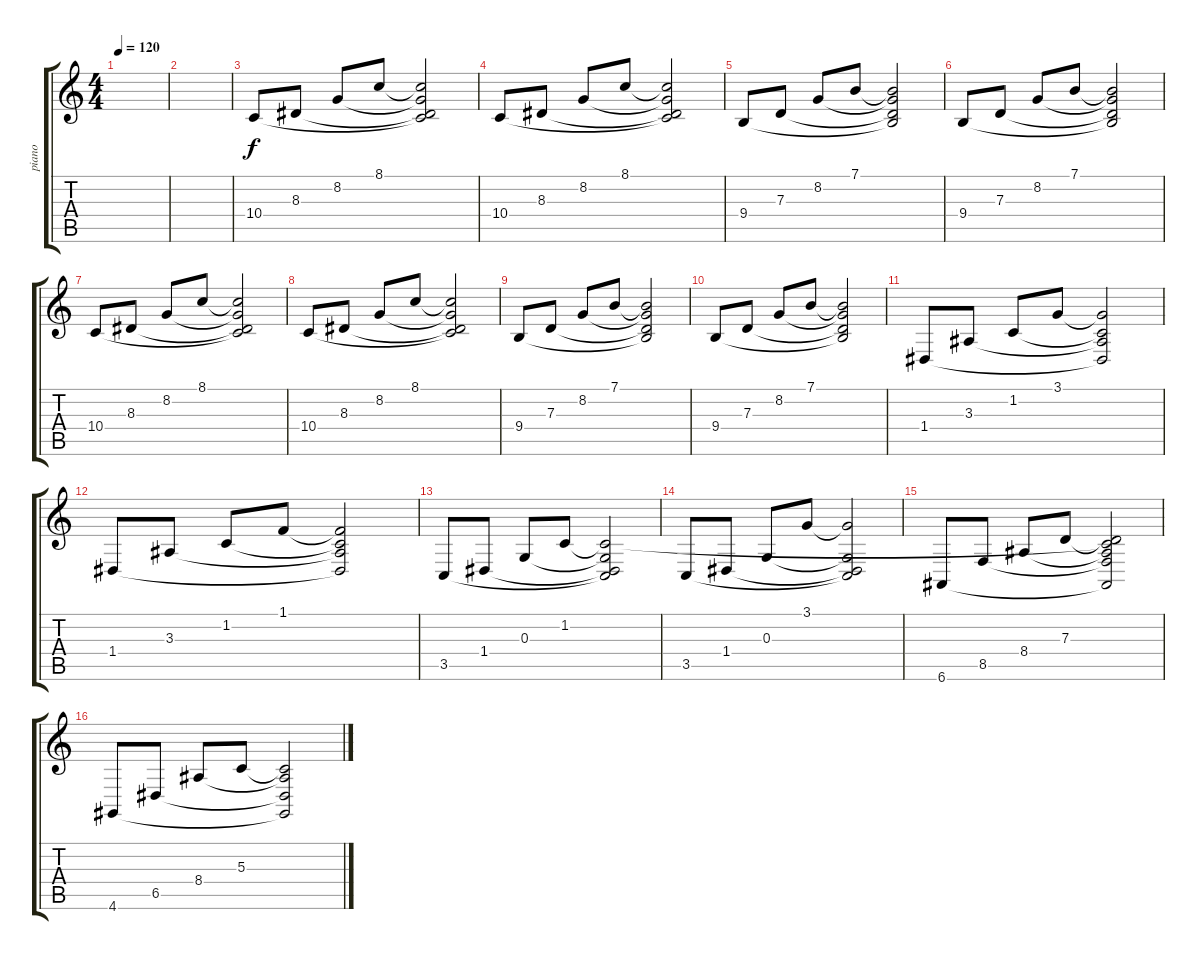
\track ("piano" "piano") {instrument acousticgrandpiano}
\staff {score tabs}
\tuning (E4 B3 G3 D3 A2 E2) {hide}
\ts (4 4)
\tempo 120
\clef g2
\ks c
|
|
10.4.8 8.3.8 8.2.8 8.1.8 (8.1{t} 8.2{t} 8.3{t} 10.4{t}).2 |
10.4.8 8.3.8 8.2.8 8.1.8 (8.1{t} 8.2{t} 8.3{t} 10.4{t}).2 |
9.4.8 7.3.8 8.2.8 7.1.8 (7.1{t} 8.2{t} 7.3{t} 9.4{t}).2 |
9.4.8 7.3.8 8.2.8 7.1.8 (7.1{t} 8.2{t} 7.3{t} 9.4{t}).2 |
10.4.8 8.3.8 8.2.8 8.1.8 (8.1{t} 8.2{t} 8.3{t} 10.4{t}).2 |
10.4.8 8.3.8 8.2.8 8.1.8 (8.1{t} 8.2{t} 8.3{t} 10.4{t}).2 |
9.4.8 7.3.8 8.2.8 7.1.8 (7.1{t} 8.2{t} 7.3{t} 9.4{t}).2 |
9.4.8 7.3.8 8.2.8 7.1.8 (7.1{t} 8.2{t} 7.3{t} 9.4{t}).2 |
1.4.8 3.3.8 1.2.8 3.1.8 (3.1{t} 1.2{t} 3.3{t} 1.4{t}).2 |
1.4.8 3.3.8 1.2.8 1.1.8 (1.1{t} 1.2{t} 3.3{t} 1.4{t}).2 |
3.5.8 1.4.8 0.3.8 1.2.8 (1.2{t} 0.3{t} 1.4{t} 3.5{t}).2 |
3.5.8 1.4.8 0.3.8 3.1.8 (3.1{t} 0.3{t} 1.4{t} 3.5{t}).2 |
6.6.8 8.5.8 8.4.8 7.3.8 (1.2{t} 7.3{t} 8.4{t} 8.5{t} 6.6{t}).2 |
4.6.8 6.5.8 8.4.8 5.3.8 (5.3{t} 8.4{t} 6.5{t} 4.6{t}).2
